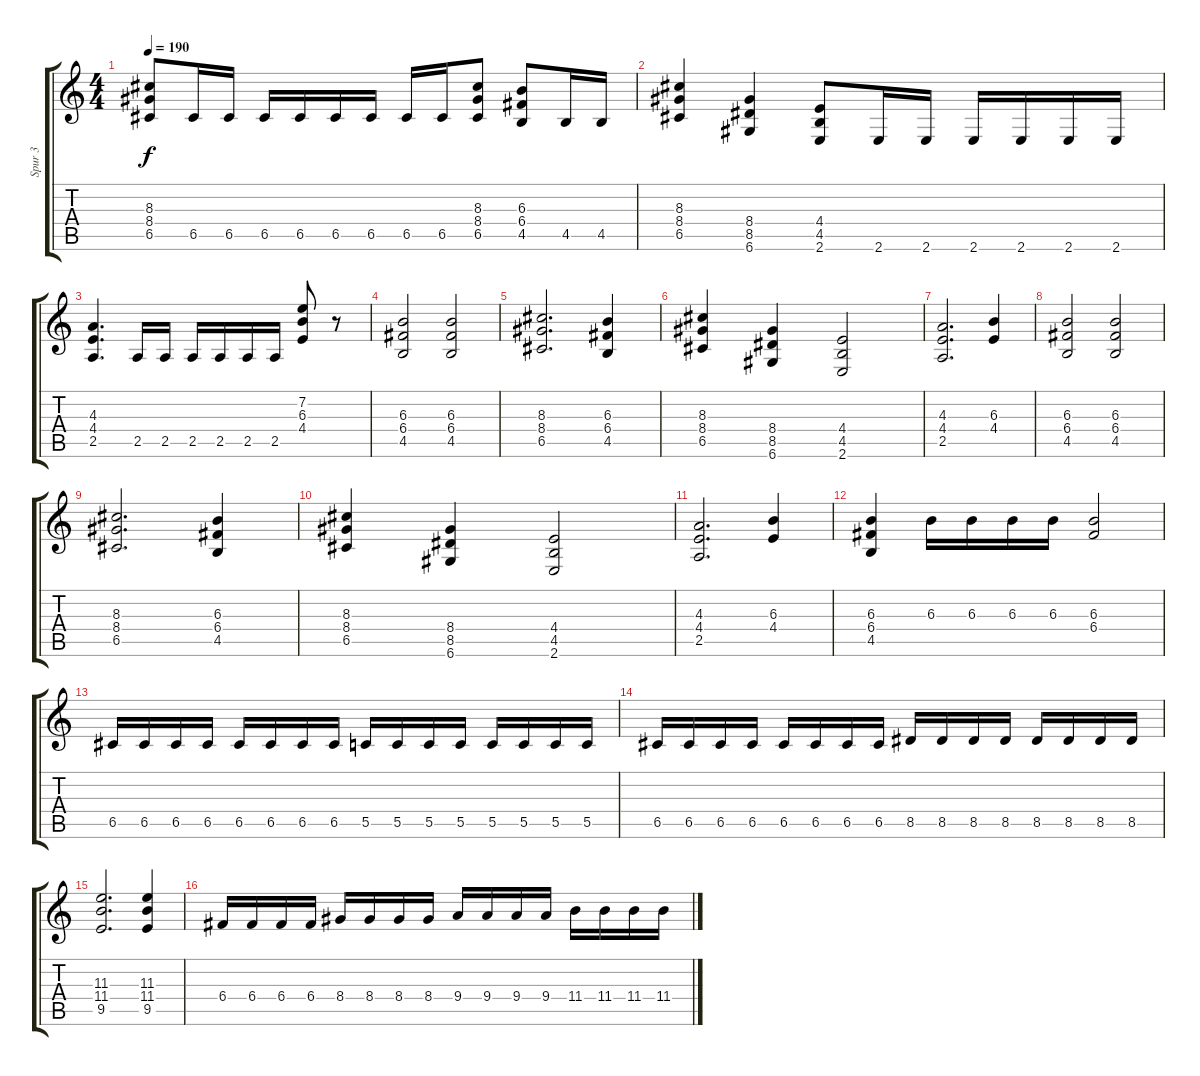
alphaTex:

\track ("Spur 3" "Spur 3") {instrument distortionguitar}
\staff {score tabs}
\tuning (D4 A3 F3 C3 G2 D2) {hide}
\ts (4 4)
\tempo 190
\clef g2
\ks c
(8.3 8.4 6.5).8{dy f} 6.5.16 6.5.16 6.5.16 6.5.16 6.5.16 6.5.16 6.5.16 6.5.16 (8.3 8.4 6.5).8 (6.3 6.4 4.5).8 4.5.16 4.5.16 |
(8.3 8.4 6.5).4 (8.4 8.5 6.6).4 (4.4 4.5 2.6).8 2.6.16 2.6.16 2.6.16 2.6.16 2.6.16 2.6.16 |
(4.3 4.4 2.5).4{d} 2.5.16 2.5.16 2.5.16 2.5.16 2.5.16 2.5.16 (7.2 6.3 4.4).8 r.8 |
(6.3 6.4 4.5).2 (6.3 6.4 4.5).2 |
(8.3 8.4 6.5).2{d} (6.3 6.4 4.5).4 |
(8.3 8.4 6.5).4 (8.4 8.5 6.6).4 (4.4 4.5 2.6).2 |
(4.3 4.4 2.5).2{d} (6.3 4.4).4 |
(6.3 6.4 4.5).2 (6.3 6.4 4.5).2 |
(8.3 8.4 6.5).2{d} (6.3 6.4 4.5).4 |
(8.3 8.4 6.5).4 (8.4 8.5 6.6).4 (4.4 4.5 2.6).2 |
(4.3 4.4 2.5).2{d} (6.3 4.4).4 |
(6.3 6.4 4.5).4 6.3.16 6.3.16 6.3.16 6.3.16 (6.3 6.4).2 |
6.5.16 6.5.16 6.5.16 6.5.16 6.5.16 6.5.16 6.5.16 6.5.16 5.5.16 5.5.16 5.5.16 5.5.16 5.5.16 5.5.16 5.5.16 5.5.16 |
6.5.16 6.5.16 6.5.16 6.5.16 6.5.16 6.5.16 6.5.16 6.5.16 8.5.16 8.5.16 8.5.16 8.5.16 8.5.16 8.5.16 8.5.16 8.5.16 |
(11.3 11.4 9.5).2{d} (11.3 11.4 9.5).4 |
6.4.16 6.4.16 6.4.16 6.4.16 8.4.16 8.4.16 8.4.16 8.4.16 9.4.16 9.4.16 9.4.16 9.4.16 11.4.16 11.4.16 11.4.16 11.4.16
